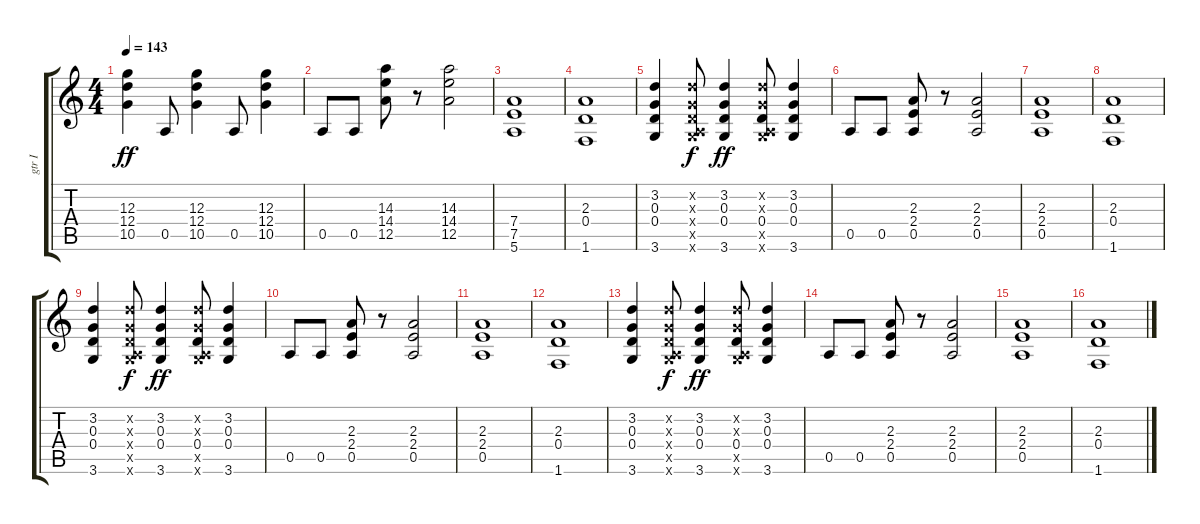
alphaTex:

\track ("gtr I" "gtr I") {instrument overdrivenguitar}
\staff {score tabs}
\tuning (E4 B3 G3 D3 A2 E2) {hide}
\ts (4 4)
\tempo 143
\clef g2
\ks c
(12.3 12.4 10.5).4{dy ff} 0.5.8 (12.3 12.4 10.5).4 0.5.8 (12.3 12.4 10.5).4 |
0.5.8 0.5.8 (14.3 14.4 12.5).8 r.8 (14.3 14.4 12.5).2 |
(7.4 7.5 5.6).1 |
(2.3 0.4 1.6).1 |
(3.2 0.3 0.4 3.6).4 (3.2{x} 0.3{x} 0.4{x} 0.5{x} 3.6{x}).8{dy f} (3.2 0.3 0.4 3.6).4{dy ff} (3.2{x} 0.3{x} 0.4 0.5{x} 3.6{x}).8 (3.2 0.3 0.4 3.6).4 |
0.5.8 0.5.8 (2.3 2.4 0.5).8 r.8 (2.3 2.4 0.5).2 |
(2.3 2.4 0.5).1 |
(2.3 0.4 1.6).1 |
(3.2 0.3 0.4 3.6).4 (3.2{x} 0.3{x} 0.4{x} 0.5{x} 3.6{x}).8{dy f} (3.2 0.3 0.4 3.6).4{dy ff} (3.2{x} 0.3{x} 0.4 0.5{x} 3.6{x}).8 (3.2 0.3 0.4 3.6).4 |
0.5.8 0.5.8 (2.3 2.4 0.5).8 r.8 (2.3 2.4 0.5).2 |
(2.3 2.4 0.5).1 |
(2.3 0.4 1.6).1 |
(3.2 0.3 0.4 3.6).4 (3.2{x} 0.3{x} 0.4{x} 0.5{x} 3.6{x}).8{dy f} (3.2 0.3 0.4 3.6).4{dy ff} (3.2{x} 0.3{x} 0.4 0.5{x} 3.6{x}).8 (3.2 0.3 0.4 3.6).4 |
0.5.8 0.5.8 (2.3 2.4 0.5).8 r.8 (2.3 2.4 0.5).2 |
(2.3 2.4 0.5).1 |
(2.3 0.4 1.6).1
